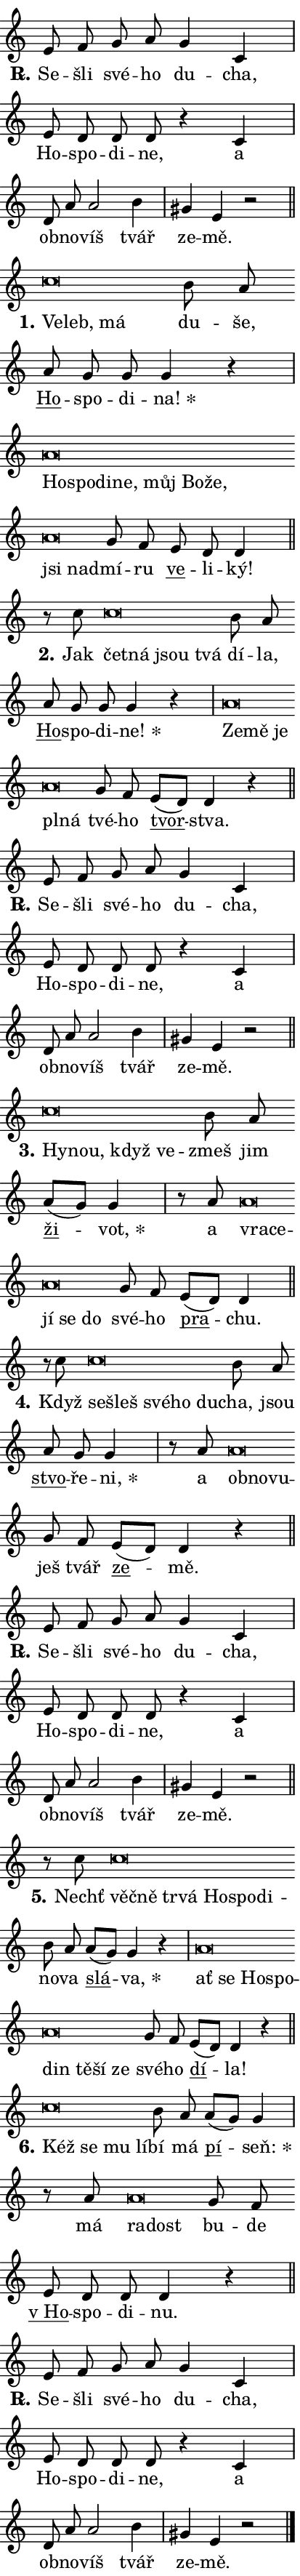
\version "2.24.0"
\header { tagline = "" }
\paper {
  indent = 0\cm
  top-margin = 0\cm
  right-margin = 0.13\cm % to fit lyric hyphens
  bottom-margin = 0\cm
  left-margin = 0\cm
  paper-width = 7\cm
  page-breaking = #ly:one-page-breaking
  system-system-spacing.basic-distance = #11
  score-system-spacing.basic-distance = #11
  ragged-last = ##f
}


%% Author: Thomas Morley
%% https://lists.gnu.org/archive/html/lilypond-user/2020-05/msg00002.html
#(define (line-position grob)
"Returns position of @var[grob} in current system:
   @code{'start}, if at first time-step
   @code{'end}, if at last time-step
   @code{'middle} otherwise
"
  (let* ((col (ly:item-get-column grob))
         (ln (ly:grob-object col 'left-neighbor))
         (rn (ly:grob-object col 'right-neighbor))
         (col-to-check-left (if (ly:grob? ln) ln col))
         (col-to-check-right (if (ly:grob? rn) rn col))
         (break-dir-left
           (and
             (ly:grob-property col-to-check-left 'non-musical #f)
             (ly:item-break-dir col-to-check-left)))
         (break-dir-right
           (and
             (ly:grob-property col-to-check-right 'non-musical #f)
             (ly:item-break-dir col-to-check-right))))
        (cond ((eqv? 1 break-dir-left) 'start)
              ((eqv? -1 break-dir-right) 'end)
              (else 'middle))))

#(define (tranparent-at-line-position vctor)
  (lambda (grob)
  "Relying on @code{line-position} select the relevant enry from @var{vctor}.
Used to determine transparency,"
    (case (line-position grob)
      ((end) (not (vector-ref vctor 0)))
      ((middle) (not (vector-ref vctor 1)))
      ((start) (not (vector-ref vctor 2))))))

noteHeadBreakVisibility =
#(define-music-function (break-visibility)(vector?)
"Makes @code{NoteHead}s transparent relying on @var{break-visibility}"
#{
  \override NoteHead.transparent =
    #(tranparent-at-line-position break-visibility)
#})

#(define delete-ledgers-for-transparent-note-heads
  (lambda (grob)
    "Reads whether a @code{NoteHead} is transparent.
If so this @code{NoteHead} is removed from @code{'note-heads} from
@var{grob}, which is supposed to be @code{LedgerLineSpanner}.
As a result ledgers are not printed for this @code{NoteHead}"
    (let* ((nhds-array (ly:grob-object grob 'note-heads))
           (nhds-list
             (if (ly:grob-array? nhds-array)
                 (ly:grob-array->list nhds-array)
                 '()))
           ;; Relies on the transparent-property being done before
           ;; Staff.LedgerLineSpanner.after-line-breaking is executed.
           ;; This is fragile ...
           (to-keep
             (remove
               (lambda (nhd)
                 (ly:grob-property nhd 'transparent #f))
               nhds-list)))
      ;; TODO find a better method to iterate over grob-arrays, similiar
      ;; to filter/remove etc for lists
      ;; For now rebuilt from scratch
      (set! (ly:grob-object grob 'note-heads)  '())
      (for-each
        (lambda (nhd)
          (ly:pointer-group-interface::add-grob grob 'note-heads nhd))
        to-keep))))

squashNotes = {
  \override NoteHead.X-extent = #'(-0.2 . 0.2)
  \override NoteHead.Y-extent = #'(-0.75 . 0)
  \override NoteHead.stencil =
    #(lambda (grob)
       (let ((pos (ly:grob-property grob 'staff-position)))
         (begin
           (if (< pos -7) (display "ERROR: Lower brevis then expected\n") (display "OK: Expected brevis position\n"))
           (if (<= pos -6) ly:text-interface::print ly:note-head::print))))
}
unSquashNotes = {
  \revert NoteHead.X-extent
  \revert NoteHead.Y-extent
  \revert NoteHead.stencil
}

hideNotes = \noteHeadBreakVisibility #begin-of-line-visible
unHideNotes = \noteHeadBreakVisibility #all-visible

% work-around for resetting accidentals
% https://lilypond.org/doc/v2.23/Documentation/notation/displaying-rhythms#unmetered-music
cadenzaMeasure = {
  \cadenzaOff
  \partial 1024 s1024
  \cadenzaOn
}

#(define-markup-command (accent layout props text) (markup?)
  "Underline accented syllable"
  (interpret-markup layout props
    #{\markup \override #'(offset . 4.3) \underline { #text }#}))

responsum = \markup \concat {
  "R" \hspace #-1.05 \path #0.1 #'((moveto 0 0.07) (lineto 0.9 0.8)) \hspace #0.05 "."
}

spaceSize = #0.6828661417322834 % exact space size for TeX Gyre Schola

\layout {
  \context {
    \Staff
    \remove "Time_signature_engraver"
    \override LedgerLineSpanner.after-line-breaking = #delete-ledgers-for-transparent-note-heads
  }
  \context {
    \Lyrics {
      \override LyricSpace.minimum-distance = \spaceSize
      \override LyricText.font-name = #"TeX Gyre Schola"
      \override LyricText.font-size = 1
      \override StanzaNumber.font-name = #"TeX Gyre Schola Bold"
      \override StanzaNumber.font-size = 1
    }
  }
  \context {
    \Score 
    \override NoteHead.text =
      #(lambda (grob) 
        (let ((pos (ly:grob-property grob 'staff-position)))
          #{\markup {
            \combine
              \halign #-0.55 \raise #(if (= pos -6) 0 0.5) \override #'(thickness . 2) \draw-line #'(3.2 . 0)
              \musicglyph "noteheads.sM1"
          }#}))
  }
}

% magnetic-lyrics.ily
%
%   written by
%     Jean Abou Samra <jean@abou-samra.fr>
%     Werner Lemberg <wl@gnu.org>
%
%   adapted by
%     Jiri Hon <jiri.hon@gmail.com>
%
% Version 2022-Apr-15

% https://www.mail-archive.com/lilypond-user@gnu.org/msg149350.html

#(define (Left_hyphen_pointer_engraver context)
   "Collect syllable-hyphen-syllable occurrences in lyrics and store
them in properties.  This engraver only looks to the left.  For
example, if the lyrics input is @code{foo -- bar}, it does the
following.

@itemize @bullet
@item
Set the @code{text} property of the @code{LyricHyphen} grob between
@q{foo} and @q{bar} to @code{foo}.

@item
Set the @code{left-hyphen} property of the @code{LyricText} grob with
text @q{foo} to the @code{LyricHyphen} grob between @q{foo} and
@q{bar}.
@end itemize

Use this auxiliary engraver in combination with the
@code{lyric-@/text::@/apply-@/magnetic-@/offset!} hook."
   (let ((hyphen #f)
         (text #f))
     (make-engraver
      (acknowledgers
       ((lyric-syllable-interface engraver grob source-engraver)
        (set! text grob)))
      (end-acknowledgers
       ((lyric-hyphen-interface engraver grob source-engraver)
        ;(when (not (grob::has-interface grob 'lyric-space-interface))
          (set! hyphen grob)));)
      ((stop-translation-timestep engraver)
       (when (and text hyphen)
         (ly:grob-set-object! text 'left-hyphen hyphen))
       (set! text #f)
       (set! hyphen #f)))))

#(define (lyric-text::apply-magnetic-offset! grob)
   "If the space between two syllables is less than the value in
property @code{LyricText@/.details@/.squash-threshold}, move the right
syllable to the left so that it gets concatenated with the left
syllable.

Use this function as a hook for
@code{LyricText@/.after-@/line-@/breaking} if the
@code{Left_@/hyphen_@/pointer_@/engraver} is active."
   (let ((hyphen (ly:grob-object grob 'left-hyphen #f)))
     (when hyphen
       (let ((left-text (ly:spanner-bound hyphen LEFT)))
         (when (grob::has-interface left-text 'lyric-syllable-interface)
           (let* ((common (ly:grob-common-refpoint grob left-text X))
                  (this-x-ext (ly:grob-extent grob common X))
                  (left-x-ext
                   (begin
                     ;; Trigger magnetism for left-text.
                     (ly:grob-property left-text 'after-line-breaking)
                     (ly:grob-extent left-text common X)))
                  ;; `delta` is the gap width between two syllables.
                  (delta (- (interval-start this-x-ext)
                            (interval-end left-x-ext)))
                  (details (ly:grob-property grob 'details))
                  (threshold (assoc-get 'squash-threshold details 0.2)))
             (when (< delta threshold)
               (let* (;; We have to manipulate the input text so that
                      ;; ligatures crossing syllable boundaries are not
                      ;; disabled.  For languages based on the Latin
                      ;; script this is essentially a beautification.
                      ;; However, for non-Western scripts it can be a
                      ;; necessity.
                      (lt (ly:grob-property left-text 'text))
                      (rt (ly:grob-property grob 'text))
                      (is-space (grob::has-interface hyphen 'lyric-space-interface))
                      (space (if is-space " " ""))
                      (extra-delta (if is-space spaceSize 0))
                      ;; Append new syllable.
                      (ltrt-space (if (and (string? lt) (string? rt))
                                (string-append lt space rt)
                                (make-concat-markup (list lt space rt))))
                      ;; Right-align `ltrt` to the right side.
                      (ltrt-space-markup (grob-interpret-markup
                               grob
                               (make-translate-markup
                                (cons (interval-length this-x-ext) 0)
                                (make-right-align-markup ltrt-space)))))
                 (begin
                   ;; Don't print `left-text`.
                   (ly:grob-set-property! left-text 'stencil #f)
                   ;; Set text and stencil (which holds all collected
                   ;; syllables so far) and shift it to the left.
                   (ly:grob-set-property! grob 'text ltrt-space)
                   (ly:grob-set-property! grob 'stencil ltrt-space-markup)
                   (ly:grob-translate-axis! grob (- (- delta extra-delta)) X))))))))))


#(define (lyric-hyphen::displace-bounds-first grob)
   ;; Make very sure this callback isn't triggered too early.
   (let ((left (ly:spanner-bound grob LEFT))
         (right (ly:spanner-bound grob RIGHT)))
     (ly:grob-property left 'after-line-breaking)
     (ly:grob-property right 'after-line-breaking)
     (ly:lyric-hyphen::print grob)))

squashThreshold = #0.4

\layout {
  \context {
    \Lyrics
    \consists #Left_hyphen_pointer_engraver
    \override LyricText.after-line-breaking =
      #lyric-text::apply-magnetic-offset!
    \override LyricHyphen.stencil = #lyric-hyphen::displace-bounds-first
    \override LyricText.details.squash-threshold = \squashThreshold
    \override LyricHyphen.minimum-distance = 0
    \override LyricHyphen.minimum-length = \squashThreshold
  }
}

squashText = \override LyricText.details.squash-threshold = 9999
unSquashText = \override LyricText.details.squash-threshold = \squashThreshold

leftText = \override LyricText.self-alignment-X = #LEFT
unLeftText = \revert LyricText.self-alignment-X

starOffset = #(lambda (grob) 
                (let ((x_offset (ly:self-alignment-interface::aligned-on-x-parent grob)))
                  (if (= x_offset 0) 0 (+ x_offset 1.2))))

star = #(define-music-function (syllable)(string?)
"Append star separator at the end of a syllable"
#{
  \once \override LyricText.X-offset = #starOffset
  \lyricmode { \markup {
    #syllable
    \override #'((font-name . "TeX Gyre Schola Bold")) \hspace #0.2 \lower #0.65 \larger "*"
  } }
#})

starAccent = #(define-music-function (syllable)(string?)
"Append star separator at the end of a syllable and make accent"
#{
  \once \override LyricText.X-offset = #starOffset
  \lyricmode { \markup {
    \accent #syllable
    \override #'((font-name . "TeX Gyre Schola Bold")) \hspace #0.2 \lower #0.65 \larger "*"
  } }
#})

breath = #(define-music-function (syllable)(string?)
"Append breathing indicator at the end of a syllable"
#{
  \lyricmode { \markup { #syllable "+" } }
#})

optionalBreath = #(define-music-function (syllable)(string?)
"Append optional breathing indicator at the end of a syllable"
#{
  \lyricmode { \markup { #syllable "(+)" } }
#})


\score {
    <<
        \new Voice = "melody" { \cadenzaOn \key c \major \relative { e'8 f g a g4 c, \cadenzaMeasure \bar "|" e8 d d d r4 c \cadenzaMeasure \bar "|" d8 a' a2 b4 \cadenzaMeasure \bar "|" gis e r2 \cadenzaMeasure \bar "||" \break } }
        \new Lyrics \lyricsto "melody" { \lyricmode { \set stanza = \responsum
Se -- šli své -- ho du -- cha, Ho -- spo -- di -- ne, a ob -- no -- víš tvář ze -- mě. } }
    >>
    \layout {}
}

\score {
    <<
        \new Voice = "melody" { \cadenzaOn \key c \major \relative { \squashNotes c''\breve*1/16 \hideNotes \breve*1/16 \breve*1/16 \bar "" \unHideNotes \unSquashNotes b8 a \bar "" a g g g4 r \cadenzaMeasure \bar "|" \squashNotes a\breve*1/16 \hideNotes \breve*1/16 \bar "" \breve*1/16 \bar "" \breve*1/16 \bar "" \breve*1/16 \bar "" \breve*1/16 \bar "" \breve*1/16 \bar "" \breve*1/16 \breve*1/16 \bar "" \unHideNotes \unSquashNotes g8 f \bar "" e d d4 \cadenzaMeasure \bar "||" \break } }
        \new Lyrics \lyricsto "melody" { \lyricmode { \set stanza = "1."
\leftText Ve -- \squashText leb, má \unLeftText \unSquashText du -- še, \markup \accent Ho -- spo -- di -- \star na! \leftText Ho -- \squashText spo -- di -- ne, můj Bo -- že, jsi nad -- \unLeftText \unSquashText mí -- ru \markup \accent ve -- li -- ký! } }
    >>
    \layout {}
}

\score {
    <<
        \new Voice = "melody" { \cadenzaOn \key c \major \relative { r8 c''8 \squashNotes c\breve*1/16 \hideNotes \breve*1/16 \bar "" \breve*1/16 \breve*1/16 \bar "" \unHideNotes \unSquashNotes b8 a \bar "" a g g g4 r \cadenzaMeasure \bar "|" \squashNotes a\breve*1/16 \hideNotes \breve*1/16 \bar "" \breve*1/16 \bar "" \breve*1/16 \breve*1/16 \bar "" \unHideNotes \unSquashNotes g8 f \bar "" e[( d)] d4 r \cadenzaMeasure \bar "||" \break } }
        \new Lyrics \lyricsto "melody" { \lyricmode { \set stanza = "2."
Jak \leftText čet -- \squashText ná jsou tvá \unLeftText \unSquashText dí -- la, \markup \accent Ho -- spo -- di -- \star ne! \leftText Ze -- \squashText mě je pl -- ná \unLeftText \unSquashText tvé -- ho \markup \accent tvor -- stva. } }
    >>
    \layout {}
}

\score {
    <<
        \new Voice = "melody" { \cadenzaOn \key c \major \relative { e'8 f g a g4 c, \cadenzaMeasure \bar "|" e8 d d d r4 c \cadenzaMeasure \bar "|" d8 a' a2 b4 \cadenzaMeasure \bar "|" gis e r2 \cadenzaMeasure \bar "||" \break } }
        \new Lyrics \lyricsto "melody" { \lyricmode { \set stanza = \responsum
Se -- šli své -- ho du -- cha, Ho -- spo -- di -- ne, a ob -- no -- víš tvář ze -- mě. } }
    >>
    \layout {}
}

\score {
    <<
        \new Voice = "melody" { \cadenzaOn \key c \major \relative { \squashNotes c''\breve*1/16 \hideNotes \breve*1/16 \bar "" \breve*1/16 \breve*1/16 \bar "" \unHideNotes \unSquashNotes b8 a \bar "" a[( g)] g4 \cadenzaMeasure \bar "|" r8 a8 \squashNotes a\breve*1/16 \hideNotes \breve*1/16 \bar "" \breve*1/16 \bar "" \breve*1/16 \breve*1/16 \bar "" \unHideNotes \unSquashNotes g8 f \bar "" e[( d)] d4 \cadenzaMeasure \bar "||" \break } }
        \new Lyrics \lyricsto "melody" { \lyricmode { \set stanza = "3."
\leftText Hy -- \squashText nou, když ve -- \unLeftText \unSquashText zmeš jim \markup \accent ži -- \star vot, a \leftText vra -- \squashText ce -- jí se do \unLeftText \unSquashText své -- ho \markup \accent pra -- chu. } }
    >>
    \layout {}
}

\score {
    <<
        \new Voice = "melody" { \cadenzaOn \key c \major \relative { r8 c''8 \squashNotes c\breve*1/16 \hideNotes \breve*1/16 \bar "" \breve*1/16 \bar "" \breve*1/16 \breve*1/16 \bar "" \unHideNotes \unSquashNotes b8 a \bar "" a g g4 \cadenzaMeasure \bar "|" r8 a8 \squashNotes a\breve*1/16 \hideNotes \breve*1/16 \breve*1/16 \bar "" \unHideNotes \unSquashNotes g8 f \bar "" e[( d)] d4 r \cadenzaMeasure \bar "||" \break } }
        \new Lyrics \lyricsto "melody" { \lyricmode { \set stanza = "4."
Když \leftText se -- \squashText šleš své -- ho du -- \unLeftText \unSquashText cha, jsou \markup \accent stvo -- ře -- \star ni, a \leftText ob -- \squashText no -- vu -- \unLeftText \unSquashText ješ tvář \markup \accent ze -- mě. } }
    >>
    \layout {}
}

\score {
    <<
        \new Voice = "melody" { \cadenzaOn \key c \major \relative { e'8 f g a g4 c, \cadenzaMeasure \bar "|" e8 d d d r4 c \cadenzaMeasure \bar "|" d8 a' a2 b4 \cadenzaMeasure \bar "|" gis e r2 \cadenzaMeasure \bar "||" \break } }
        \new Lyrics \lyricsto "melody" { \lyricmode { \set stanza = \responsum
Se -- šli své -- ho du -- cha, Ho -- spo -- di -- ne, a ob -- no -- víš tvář ze -- mě. } }
    >>
    \layout {}
}

\score {
    <<
        \new Voice = "melody" { \cadenzaOn \key c \major \relative { r8 c''8 \squashNotes c\breve*1/16 \hideNotes \breve*1/16 \bar "" \breve*1/16 \bar "" \breve*1/16 \bar "" \breve*1/16 \bar "" \breve*1/16 \breve*1/16 \bar "" \unHideNotes \unSquashNotes b8 a \bar "" a[( g)] g4 r \cadenzaMeasure \bar "|" \squashNotes a\breve*1/16 \hideNotes \breve*1/16 \bar "" \breve*1/16 \bar "" \breve*1/16 \bar "" \breve*1/16 \bar "" \breve*1/16 \bar "" \breve*1/16 \breve*1/16 \bar "" \unHideNotes \unSquashNotes g8 f \bar "" e[( d)] d4 r \cadenzaMeasure \bar "||" \break } }
        \new Lyrics \lyricsto "melody" { \lyricmode { \set stanza = "5."
Nechť \leftText věč -- \squashText ně tr -- vá Ho -- spo -- di -- \unLeftText \unSquashText no -- va \markup \accent slá -- \star va, \leftText ať \squashText se Ho -- spo -- din tě -- ší ze \unLeftText \unSquashText své -- ho \markup \accent dí -- la! } }
    >>
    \layout {}
}

\score {
    <<
        \new Voice = "melody" { \cadenzaOn \key c \major \relative { \squashNotes c''\breve*1/16 \hideNotes \breve*1/16 \bar "" \breve*1/16 \breve*1/16 \bar "" \unHideNotes \unSquashNotes b8 a \bar "" a[( g)] g4 \cadenzaMeasure \bar "|" r8 a8 \squashNotes a\breve*1/16 \hideNotes \breve*1/16 \bar "" \unHideNotes \unSquashNotes g8 f \bar "" e d d d4 r \cadenzaMeasure \bar "||" \break } }
        \new Lyrics \lyricsto "melody" { \lyricmode { \set stanza = "6."
\leftText Kéž \squashText se mu lí -- \unLeftText \unSquashText bí má \markup \accent pí -- \star seň: má \leftText ra -- \squashText dost \unLeftText \unSquashText bu -- de \markup \accent "v Ho" -- spo -- di -- nu. } }
    >>
    \layout {}
}

\score {
    <<
        \new Voice = "melody" { \cadenzaOn \key c \major \relative { e'8 f g a g4 c, \cadenzaMeasure \bar "|" e8 d d d r4 c \cadenzaMeasure \bar "|" d8 a' a2 b4 \cadenzaMeasure \bar "|" gis e r2 \cadenzaMeasure \bar "||" \break } \bar "|." }
        \new Lyrics \lyricsto "melody" { \lyricmode { \set stanza = \responsum
Se -- šli své -- ho du -- cha, Ho -- spo -- di -- ne, a ob -- no -- víš tvář ze -- mě. } }
    >>
    \layout {}
}
